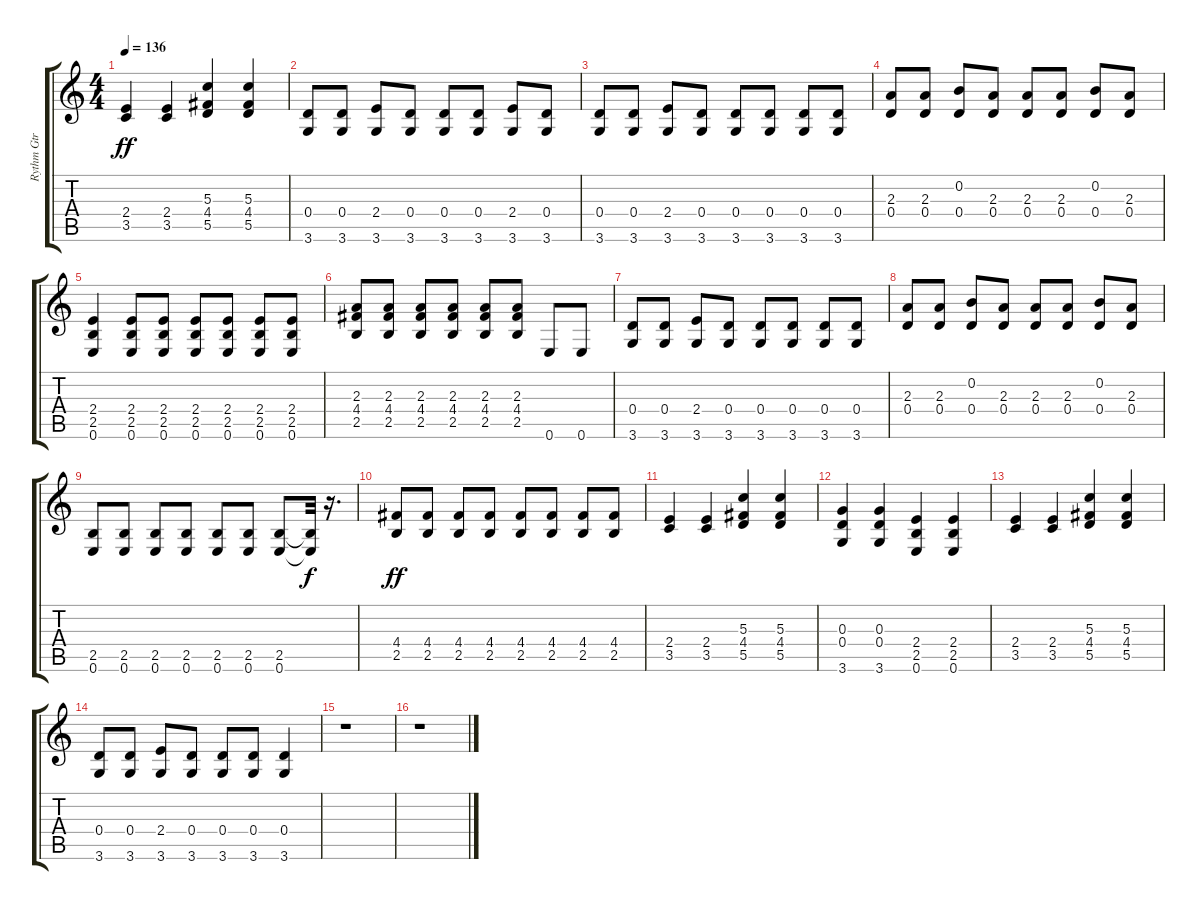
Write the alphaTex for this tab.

\track ("Rythm Gtr Muted" "Rythm Gtr ") {instrument electricguitarmuted}
\staff {score tabs}
\tuning (E4 B3 G3 D3 A2 E2) {hide}
\ts (4 4)
\tempo 136
\clef g2
\ks c
(2.4 3.5).4{dy ff} (2.4 3.5).4 (5.3 4.4 5.5).4 (5.3 4.4 5.5).4 |
(0.4 3.6).8 (0.4 3.6).8 (2.4 3.6).8 (0.4 3.6).8 (0.4 3.6).8 (0.4 3.6).8 (2.4 3.6).8 (0.4 3.6).8 |
(0.4 3.6).8 (0.4 3.6).8 (2.4 3.6).8 (0.4 3.6).8 (0.4 3.6).8 (0.4 3.6).8 (0.4 3.6).8 (0.4 3.6).8 |
(2.3 0.4).8 (2.3 0.4).8 (0.2 0.4).8 (2.3 0.4).8 (2.3 0.4).8 (2.3 0.4).8 (0.2 0.4).8 (2.3 0.4).8 |
(2.4 2.5 0.6).4 (2.4 2.5 0.6).8 (2.4 2.5 0.6).8 (2.4 2.5 0.6).8 (2.4 2.5 0.6).8 (2.4 2.5 0.6).8 (2.4 2.5 0.6).8 |
(2.3 4.4 2.5).8 (2.3 4.4 2.5).8 (2.3 4.4 2.5).8 (2.3 4.4 2.5).8 (2.3 4.4 2.5).8 (2.3 4.4 2.5).8 0.6.8 0.6.8 |
(0.4 3.6).8 (0.4 3.6).8 (2.4 3.6).8 (0.4 3.6).8 (0.4 3.6).8 (0.4 3.6).8 (0.4 3.6).8 (0.4 3.6).8 |
(2.3 0.4).8 (2.3 0.4).8 (0.2 0.4).8 (2.3 0.4).8 (2.3 0.4).8 (2.3 0.4).8 (0.2 0.4).8 (2.3 0.4).8 |
(2.5 0.6).8 (2.5 0.6).8 (2.5 0.6).8 (2.5 0.6).8 (2.5 0.6).8 (2.5 0.6).8 (2.5 0.6).8 (2.5{t} 0.6{t}).32{dy f} r.16{d} |
(4.4 2.5).8{dy ff} (4.4 2.5).8 (4.4 2.5).8 (4.4 2.5).8 (4.4 2.5).8 (4.4 2.5).8 (4.4 2.5).8 (4.4 2.5).8 |
(2.4 3.5).4 (2.4 3.5).4 (5.3 4.4 5.5).4 (5.3 4.4 5.5).4 |
(0.3 0.4 3.6).4 (0.3 0.4 3.6).4 (2.4 2.5 0.6).4 (2.4 2.5 0.6).4 |
(2.4 3.5).4 (2.4 3.5).4 (5.3 4.4 5.5).4 (5.3 4.4 5.5).4 |
(0.4 3.6).8 (0.4 3.6).8 (2.4 3.6).8 (0.4 3.6).8 (0.4 3.6).8 (0.4 3.6).8 (0.4 3.6).4 |
r.1 |
r.1
